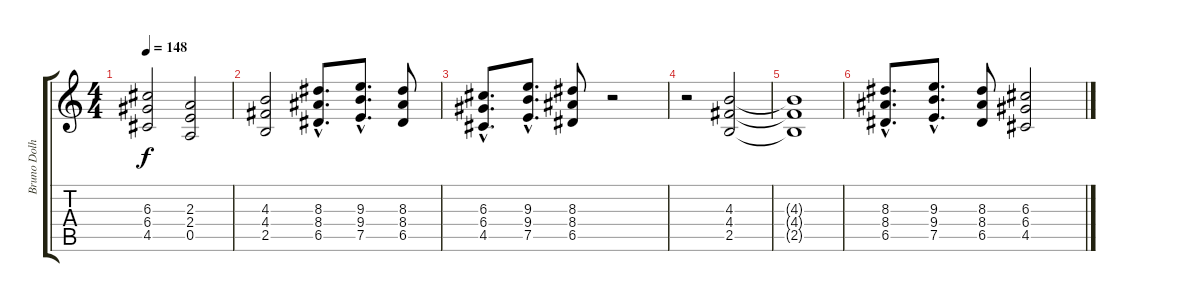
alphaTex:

\track ("Bruno Dolheguy" "Bruno Dolh") {instrument overdrivenguitar}
\staff {score tabs}
\tuning (E4 B3 G3 D3 A2 E2) {hide}
\ts (4 4)
\tempo 148
\clef g2
\ks c
(6.3 6.4 4.5).2{dy f} (2.3 2.4 0.5).2 |
(4.3 4.4 2.5).2 (8.3{hac} 8.4{hac} 6.5{hac}).8{d} (9.3{hac} 9.4{hac} 7.5{hac}).8{d} (8.3 8.4 6.5).8 |
(6.3{hac} 6.4{hac} 4.5{hac}).8{d} (9.3{hac} 9.4{hac} 7.5{hac}).8{d} (8.3 8.4 6.5).8 r.2 |
r.2 (4.3 4.4 2.5).2 |
(4.3{t} 4.4{t} 2.5{t}).1 |
(8.3{hac} 8.4{hac} 6.5{hac}).8{d} (9.3{hac} 9.4{hac} 7.5{hac}).8{d} (8.3 8.4 6.5).8 (6.3 6.4 4.5).2
